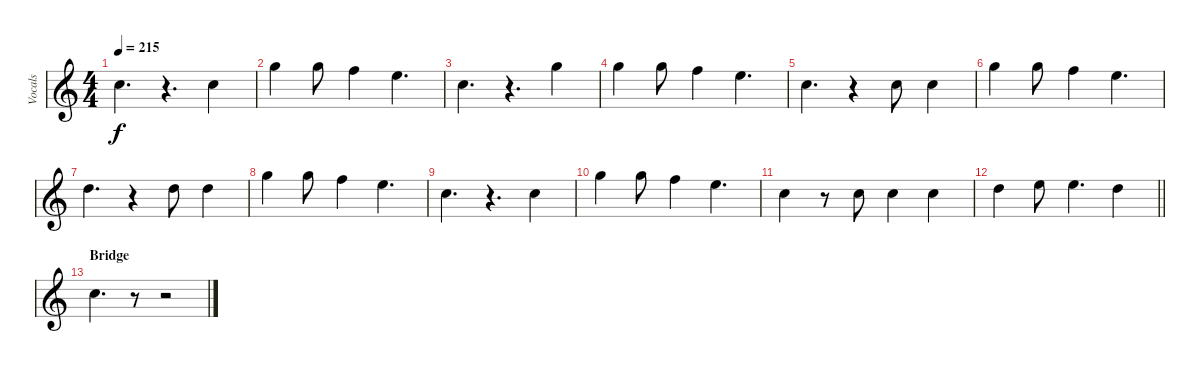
\track ("Vocals" "Vocals") {instrument flute}
\staff {score}
\tuning (E4 B3 G3 D3 A2 E2 B1) {hide}
\ts (4 4)
\tempo 215
\clef g2
\ks c
8.1.4{d dy f} r.4{d} 8.1.4 |
15.1.4 15.1.8 13.1.4 12.1.4{d} |
8.1.4{d} r.4{d} 15.1.4 |
15.1.4 15.1.8 13.1.4 12.1.4{d} |
8.1.4{d} r.4 8.1.8 8.1.4 |
15.1.4 15.1.8 13.1.4 12.1.4{d} |
10.1.4{d} r.4 10.1.8 10.1.4 |
15.1.4 15.1.8 13.1.4 12.1.4{d} |
8.1.4{d} r.4{d} 8.1.4 |
15.1.4 15.1.8 13.1.4 12.1.4{d} |
8.1.4 r.8 8.1.8 8.1.4 8.1.4 |
\barLineRight lightlight
10.1.4 12.1.8 12.1.4{d} 10.1.4 |
\section ("" "Bridge")
8.1.4{d} r.8 r.2
